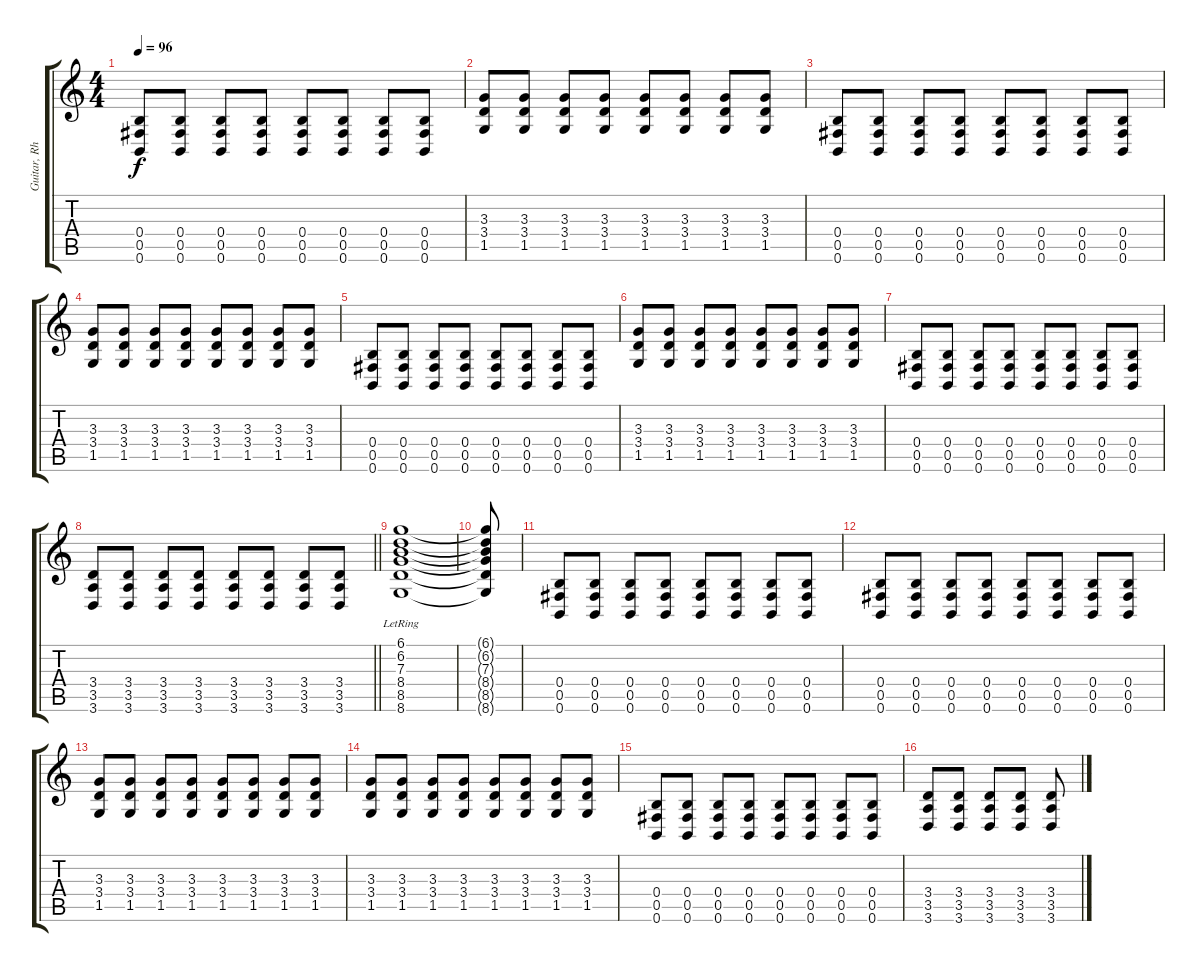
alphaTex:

\track ("Guitar, Rhythm(Drop B)" "Guitar, Rh") {instrument distortionguitar}
\staff {score tabs}
\tuning (Db4 Ab3 E3 B2 Gb2 B1) {hide}
\ts (4 4)
\tempo 96
\clef g2
\ks c
(0.4 0.5 0.6).8{dy f} (0.4 0.5 0.6).8 (0.4 0.5 0.6).8 (0.4 0.5 0.6).8 (0.4 0.5 0.6).8 (0.4 0.5 0.6).8 (0.4 0.5 0.6).8 (0.4 0.5 0.6).8 |
(3.3 3.4 1.5).8 (3.3 3.4 1.5).8 (3.3 3.4 1.5).8 (3.3 3.4 1.5).8 (3.3 3.4 1.5).8 (3.3 3.4 1.5).8 (3.3 3.4 1.5).8 (3.3 3.4 1.5).8 |
(0.4 0.5 0.6).8 (0.4 0.5 0.6).8 (0.4 0.5 0.6).8 (0.4 0.5 0.6).8 (0.4 0.5 0.6).8 (0.4 0.5 0.6).8 (0.4 0.5 0.6).8 (0.4 0.5 0.6).8 |
(3.3 3.4 1.5).8 (3.3 3.4 1.5).8 (3.3 3.4 1.5).8 (3.3 3.4 1.5).8 (3.3 3.4 1.5).8 (3.3 3.4 1.5).8 (3.3 3.4 1.5).8 (3.3 3.4 1.5).8 |
(0.4 0.5 0.6).8 (0.4 0.5 0.6).8 (0.4 0.5 0.6).8 (0.4 0.5 0.6).8 (0.4 0.5 0.6).8 (0.4 0.5 0.6).8 (0.4 0.5 0.6).8 (0.4 0.5 0.6).8 |
(3.3 3.4 1.5).8 (3.3 3.4 1.5).8 (3.3 3.4 1.5).8 (3.3 3.4 1.5).8 (3.3 3.4 1.5).8 (3.3 3.4 1.5).8 (3.3 3.4 1.5).8 (3.3 3.4 1.5).8 |
(0.4 0.5 0.6).8 (0.4 0.5 0.6).8 (0.4 0.5 0.6).8 (0.4 0.5 0.6).8 (0.4 0.5 0.6).8 (0.4 0.5 0.6).8 (0.4 0.5 0.6).8 (0.4 0.5 0.6).8 |
\barLineRight lightlight
(3.4 3.5 3.6).8 (3.4 3.5 3.6).8 (3.4 3.5 3.6).8 (3.4 3.5 3.6).8 (3.4 3.5 3.6).8 (3.4 3.5 3.6).8 (3.4 3.5 3.6).8 (3.4 3.5 3.6).8 |
(6.1{lr} 6.2{lr} 7.3{lr} 8.4{lr} 8.5{lr} 8.6{lr}).1 |
(6.1{t} 6.2{t} 7.3{t} 8.4{t} 8.5{t} 8.6{t}).8 |
(0.4 0.5 0.6).8 (0.4 0.5 0.6).8 (0.4 0.5 0.6).8 (0.4 0.5 0.6).8 (0.4 0.5 0.6).8 (0.4 0.5 0.6).8 (0.4 0.5 0.6).8 (0.4 0.5 0.6).8 |
(0.4 0.5 0.6).8 (0.4 0.5 0.6).8 (0.4 0.5 0.6).8 (0.4 0.5 0.6).8 (0.4 0.5 0.6).8 (0.4 0.5 0.6).8 (0.4 0.5 0.6).8 (0.4 0.5 0.6).8 |
(3.3 3.4 1.5).8 (3.3 3.4 1.5).8 (3.3 3.4 1.5).8 (3.3 3.4 1.5).8 (3.3 3.4 1.5).8 (3.3 3.4 1.5).8 (3.3 3.4 1.5).8 (3.3 3.4 1.5).8 |
(3.3 3.4 1.5).8 (3.3 3.4 1.5).8 (3.3 3.4 1.5).8 (3.3 3.4 1.5).8 (3.3 3.4 1.5).8 (3.3 3.4 1.5).8 (3.3 3.4 1.5).8 (3.3 3.4 1.5).8 |
(0.4 0.5 0.6).8 (0.4 0.5 0.6).8 (0.4 0.5 0.6).8 (0.4 0.5 0.6).8 (0.4 0.5 0.6).8 (0.4 0.5 0.6).8 (0.4 0.5 0.6).8 (0.4 0.5 0.6).8 |
(3.4 3.5 3.6).8 (3.4 3.5 3.6).8 (3.4 3.5 3.6).8 (3.4 3.5 3.6).8 (3.4 3.5 3.6).8
